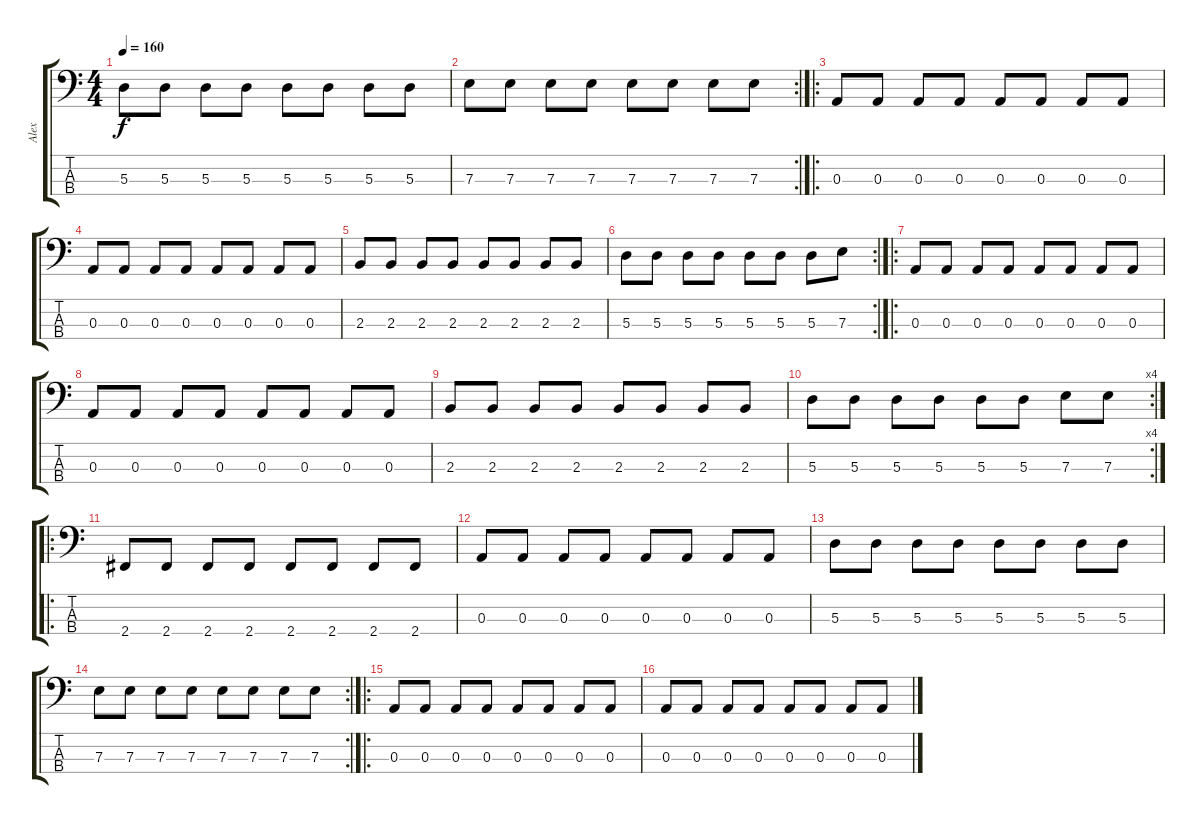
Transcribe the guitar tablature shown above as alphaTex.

\track ("Alex" "Alex") {instrument electricbasspick}
\staff {score tabs}
\tuning (G2 D2 A1 E1) {hide}
\ts (4 4)
\tempo 160
\clef f4
\ks c
5.3.8{dy f} 5.3.8 5.3.8 5.3.8 5.3.8 5.3.8 5.3.8 5.3.8 |
\rc 2
7.3.8 7.3.8 7.3.8 7.3.8 7.3.8 7.3.8 7.3.8 7.3.8 |
\ro
0.3.8 0.3.8 0.3.8 0.3.8 0.3.8 0.3.8 0.3.8 0.3.8 |
0.3.8 0.3.8 0.3.8 0.3.8 0.3.8 0.3.8 0.3.8 0.3.8 |
2.3.8 2.3.8 2.3.8 2.3.8 2.3.8 2.3.8 2.3.8 2.3.8 |
\rc 2
5.3.8 5.3.8 5.3.8 5.3.8 5.3.8 5.3.8 5.3.8 7.3.8 |
\ro
0.3.8 0.3.8 0.3.8 0.3.8 0.3.8 0.3.8 0.3.8 0.3.8 |
0.3.8 0.3.8 0.3.8 0.3.8 0.3.8 0.3.8 0.3.8 0.3.8 |
2.3.8 2.3.8 2.3.8 2.3.8 2.3.8 2.3.8 2.3.8 2.3.8 |
\rc 4
5.3.8 5.3.8 5.3.8 5.3.8 5.3.8 5.3.8 7.3.8 7.3.8 |
\ro
2.4.8 2.4.8 2.4.8 2.4.8 2.4.8 2.4.8 2.4.8 2.4.8 |
0.3.8 0.3.8 0.3.8 0.3.8 0.3.8 0.3.8 0.3.8 0.3.8 |
5.3.8 5.3.8 5.3.8 5.3.8 5.3.8 5.3.8 5.3.8 5.3.8 |
\rc 2
7.3.8 7.3.8 7.3.8 7.3.8 7.3.8 7.3.8 7.3.8 7.3.8 |
\ro
0.3.8 0.3.8 0.3.8 0.3.8 0.3.8 0.3.8 0.3.8 0.3.8 |
0.3.8 0.3.8 0.3.8 0.3.8 0.3.8 0.3.8 0.3.8 0.3.8
